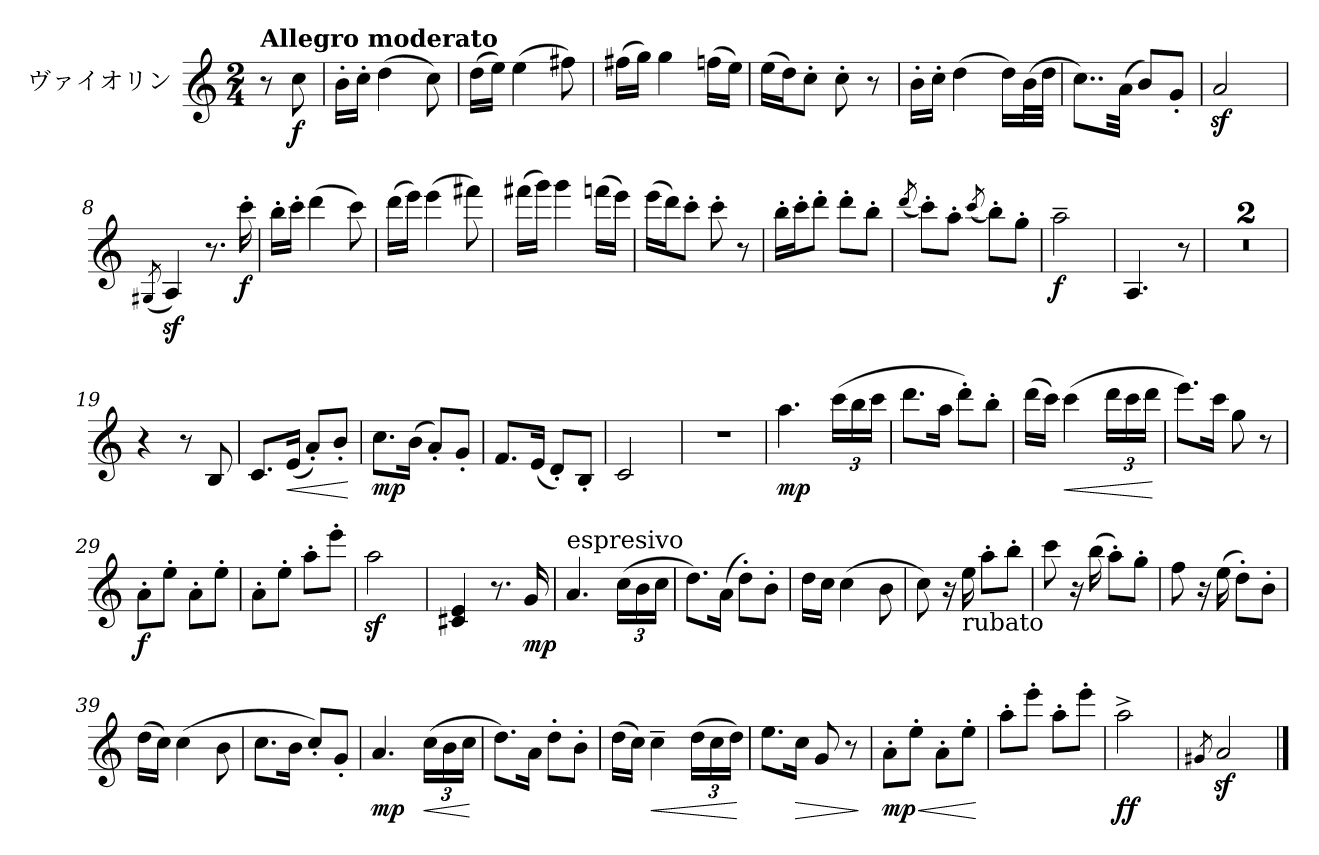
**kern	**dynam
*part1	*part1
*staff1	*staff1
*I"ヴァイオリン	*
*clefG2	*
*k[]	*
*M2/4	*
=	=
!LO:TX:a:B:t=Allegro moderato	!
8r	.
!	!LO:DY:b
8cc\	f
=1	=1
16b'\LL	.
16cc'\JJ	.
(4dd\	.
8cc\)	.
=2	=2
(16dd\LL	.
16ee\JJ)	.
(4ee\	.
8ff#X\)	.
=3	=3
(16ff#X\LL	.
16gg\JJ)	.
4gg\	.
(16ffn\LL	.
16ee\JJ)	.
=4	=4
(16ee\LL	.
16dd\J)	.
8cc'\J	.
8cc'\	.
8r	.
=5	=5
16b'\LL	.
16cc'\JJ	.
(4dd\	.
16dd\LL)	.
(32b\L	.
32dd\JJJ	.
=6	=6
8..cc\L)	.
(32a\Jkk	.
8b/L)	.
8g'/J	.
=7	=7
2az</	.
!!LO:LB:g=z
=8	=8
(8qG#X/	.
4Az</)	.
8.r	.
!	!LO:DY:b
16ccc'\	f
=9	=9
16bb'\LL	.
16ccc'\JJ	.
(4ddd\	.
8ccc\)	.
=10	=10
(16ddd\LL	.
16eee\JJ)	.
(4eee\	.
8fff#X\)	.
=11	=11
(16fff#X\LL	.
16ggg\JJ)	.
4ggg\	.
(16fffn\LL	.
16eee\JJ)	.
=12	=12
(16eee\LL	.
16ddd\J)	.
8ccc'\J	.
8ccc'\	.
8r	.
=13	=13
16bb'\LL	.
16ccc'\J	.
8ddd'\J	.
8ddd'\L	.
8bb'\J	.
!!LO:LB:g=z
=14	=14
(8qddd/	.
8ccc'\L)	.
8aa'\J	.
(8qccc/	.
8bb'\L)	.
8gg'\J	.
=15	=15
!	!LO:DY:b
2aa~\	f
=16	=16
4.A/	.
8r	.
=17	=17
2r	.
=18	=18
2r	.
=19	=19
4r	.
8r	.
8B/	.
=20	=20
8.c/L	.
!	!LO:HP:b
(16e/Jk	<
8a'/L)	.
8b'/J	.
.	[
=21	=21
!	!LO:DY:b
8.cc\L	mp
(16b\Jk	.
8a'/L)	.
8g'/J	.
=22	=22
8.f/L	.
(16e/Jk	.
8d'/L)	.
8B'/J	.
=23	=23
2c/	.
=24	=24
2r	.
!!LO:LB:g=z
=25	=25
!	!LO:DY:b
4.aa\	mp
*Xbrackettup	*
(24ccc\LL	.
24bb\	.
24ccc\JJ	.
=26	=26
8.ddd\L	.
16aa\Jk	.
8ddd'\L)	.
8bb'\J	.
=27	=27
(16ddd\LL	.
16ccc\JJ)	.
!	!LO:HP:b
(4ccc\	<
24ddd\LL	.
24ccc\	.
24ddd\JJ	.
.	[
=28	=28
8.eee\L)	.
16ccc\Jk	.
8gg\	.
8r	.
=29	=29
!	!LO:DY:b
8a'\L	f
8ee'\J	.
8a'\L	.
8ee'\J	.
=30	=30
8a'\L	.
8ee'\J	.
8aa'\L	.
8eee'\J	.
=31	=31
2aaz<\	.
=32	=32
4c#X/ 4e/	.
8.r	.
!	!LO:DY:b
16g/	mp
!!LO:LB:g=z
=33	=33
!LO:TX:a:t=espresivo	!
4.a/	.
(24cc\LL	.
24b\	.
24cc\JJ	.
=34	=34
8.dd\L)	.
(16a\Jk	.
8dd'\L)	.
8b'\J	.
=35	=35
16dd\LL	.
16cc\JJ	.
(4cc\	.
8b\	.
=36	=36
8cc\)	.
16r	.
!LO:TX:b:t=rubato	!
16ee\	.
8aa'\L	.
8bb'\J	.
=37	=37
8ccc\	.
16r	.
(16bb\	.
8aa'\L)	.
8gg'\J	.
=38	=38
8ff\	.
16r	.
(16ee\	.
8dd'\L)	.
8b'\J	.
=39	=39
(16dd\LL	.
16cc\JJ)	.
(4cc\	.
8b\	.
=40	=40
8.cc\L	.
16b\Jk	.
8cc'/L)	.
8g'/J	.
!!LO:LB:g=z
=41	=41
!	!LO:DY:b
4.a/	mp
!	!LO:HP:b
(24cc\LL	<
24b\	.
24cc\JJ	.
.	[
=42	=42
8.dd\L)	.
16a\Jk	.
8dd'\L	.
8b'\J	.
=43	=43
(16dd\LL	.
16cc\JJ)	.
!	!LO:HP:b
4cc~\	<
(24dd\LL	.
24cc\	.
24dd\JJ)	.
.	[
=44	=44
8.ee\L	.
!	!LO:HP:b
16cc\Jk	>
8g/	.
8r	.
.	]
=45	=45
!	!LO:HP:b
!	!LO:DY:n=1:b
8a'\L	< mp
8ee'\J	.
8a'\L	.
8ee'\J	.
.	[
=46	=46
8aa'\L	.
8eee'\J	.
8aa'\L	.
8eee'\J	.
=47	=47
!	!LO:DY:b
2aa^\	ff
=48	=48
8qg#X/	.
2az</	.
==	==
*-	*-
